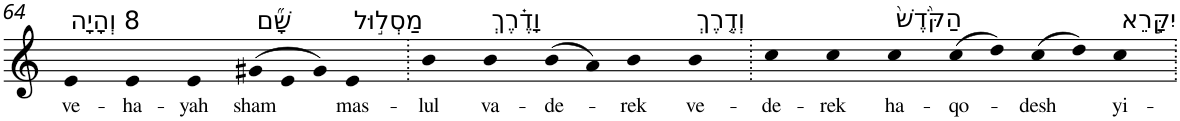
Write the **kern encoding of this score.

**kern	**text
*part1	*part1
*staff1	*staff1
*I"Piano	*
*I'Pno	*
!!LO:PB:g=z
*clefG2	*
*k[]	*
=64	=64
!LO:TX:a:t=8 וְהָיָה	!
!	!LO:LY:b
4e	ve-
!	!LO:LY:b
4e	-ha-
!	!LO:LY:b
4e	-yah
!LO:TX:a:t=שָׁ֞ם	!
!	!LO:LY:b
(>12g#X	sham
12e	.
12g#)	.
!LO:TX:a:t=מַסְל֣וּל	!
!	!LO:LY:b
4e	mas-
=65.	=65.
!	!LO:LY:b
4b	-lul
!LO:TX:a:t=וָדֶ֗רֶךְ	!
!	!LO:LY:b
4b	va-
!	!LO:LY:b
(8b	-de-
8a)	.
!	!LO:LY:b
4b	-rek
!LO:TX:a:t=וְדֶ֤רֶךְ	!
!	!LO:LY:b
4b	ve-
=66.	=66.
!	!LO:LY:b
4cc	-de-
!	!LO:LY:b
4cc	-rek
!LO:TX:a:t=הַקֹּ֙דֶשׁ֙	!
!	!LO:LY:b
4cc	ha-
!	!LO:LY:b
(8cc	-qo-
8dd)	.
!	!LO:LY:b
(8cc	-desh
8dd)	.
!LO:TX:a:t=יִקָּ֣רֵא	!
!	!LO:LY:b
4cc	yi-
=.	=.
*-	*-
